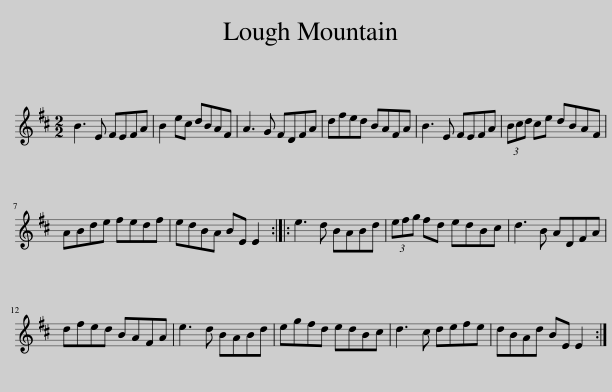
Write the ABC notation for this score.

X:1
L:1/8
M:2/2
I:linebreak $
K:D
V:1 treble
V:1
 B3 E FEFA | B2 ec dBAF | A3 G FDFA | dfed BAFA | B3 E FEFA | %5
 (3Bcd ce dBAF |$ ABde fedf | edBA BE E2 :: e3 d BABd | (3efg fd edBc | %10
 d3 B ADFA |$ dfed BAFA | e3 d BABd | egfd edBc | d3 c defe | %15
 dBAd BE E2 :| %16
